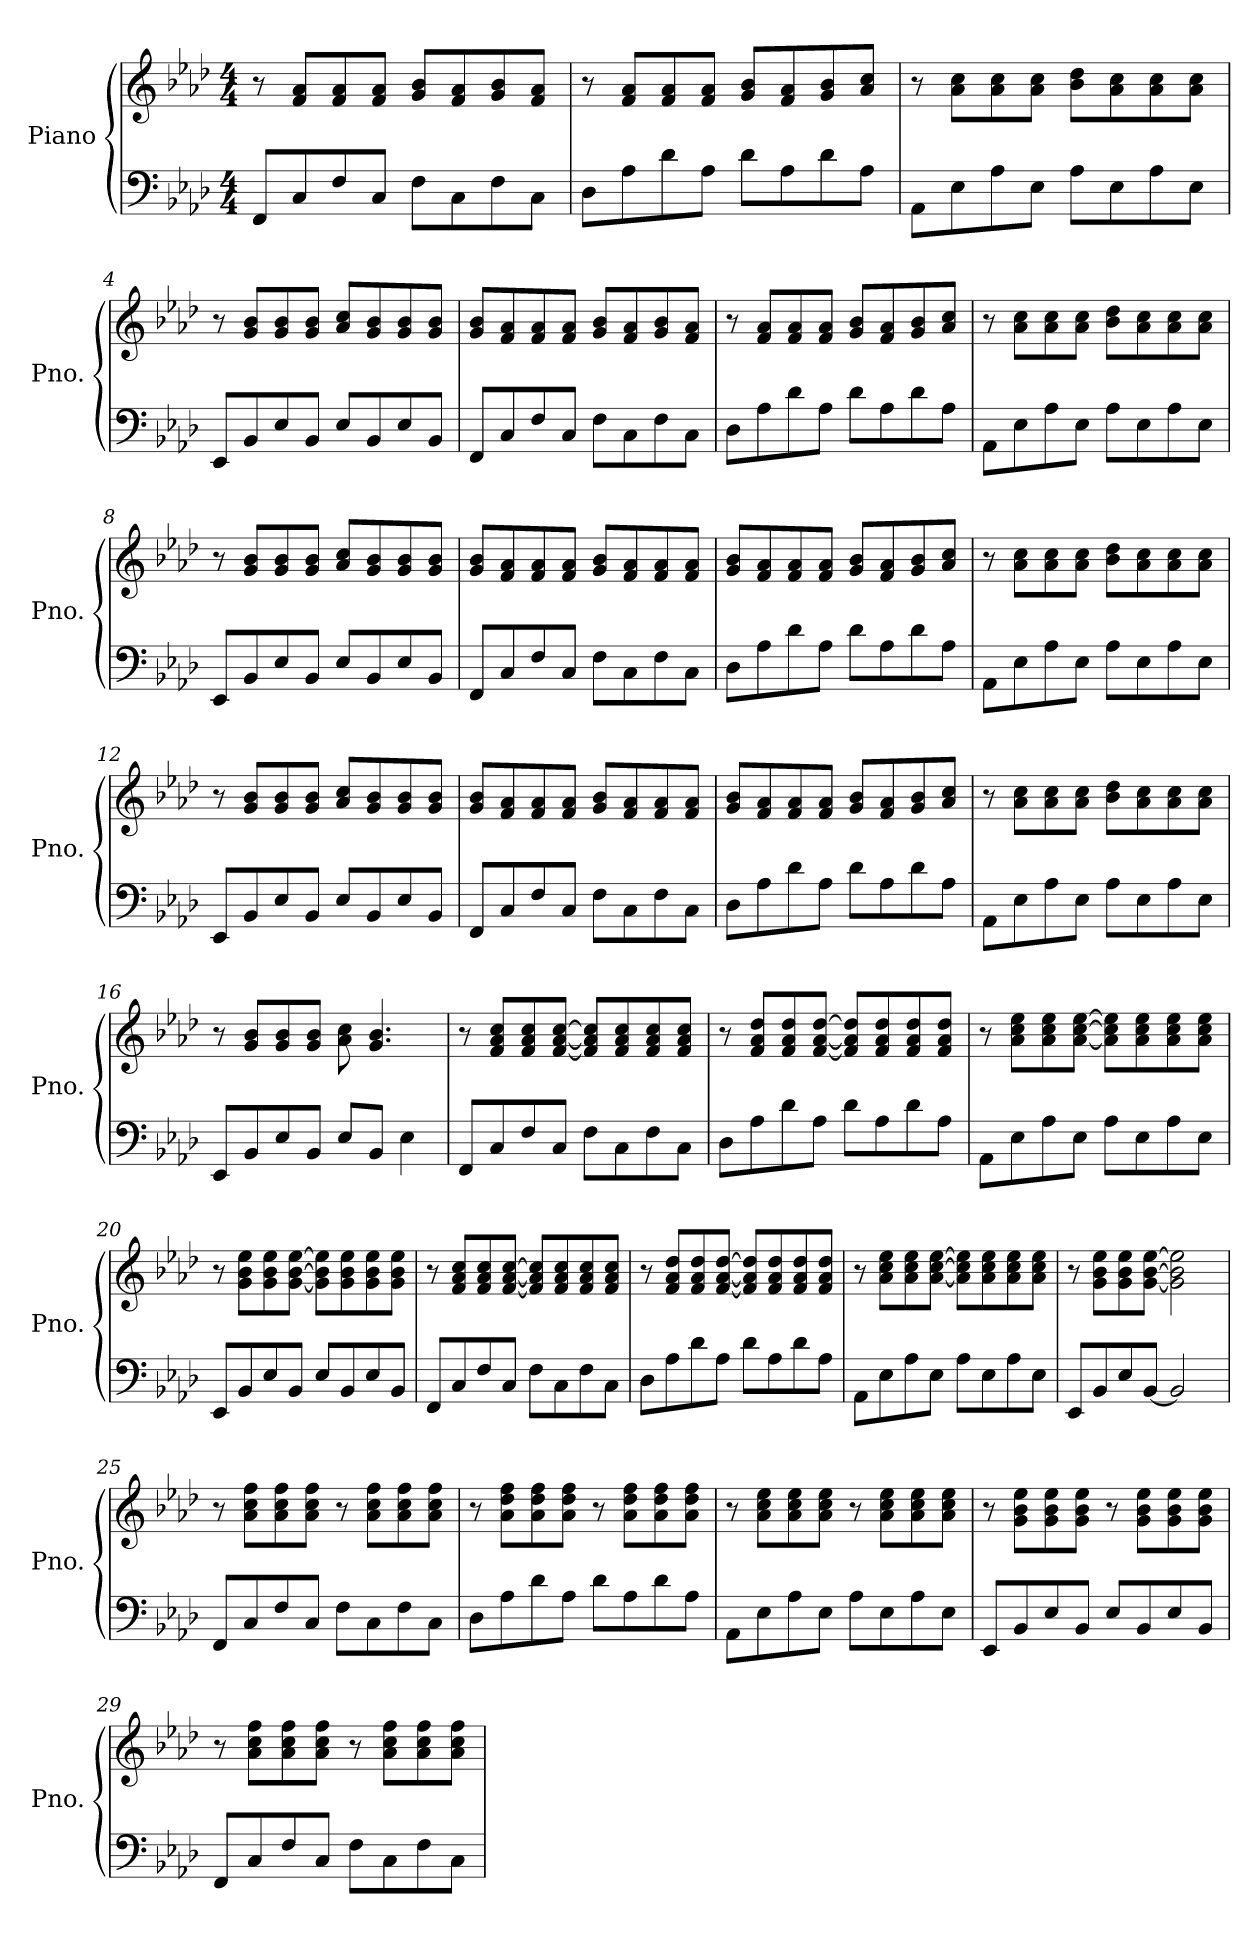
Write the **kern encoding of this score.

**kern	**kern
*part1	*part1
*staff2	*staff1
*I"Piano	*
*I'Pno.	*
*clefF4	*clefG2
*k[b-e-a-d-]	*k[b-e-a-d-]
*M4/4	*M4/4
*MM104	*MM104
=1	=1
8FF/L	8r
8C/	8f/ 8a-/L
8F/	8f/ 8a-/
8C/J	8f/ 8a-/J
8F\L	8g/ 8b-/L
8C\	8f/ 8a-/
8F\	8g/ 8b-/
8C\J	8f/ 8a-/J
=2	=2
8D-\L	8r
8A-\	8f/ 8a-/L
8d-\	8f/ 8a-/
8A-\J	8f/ 8a-/J
8d-\L	8g/ 8b-/L
8A-\	8f/ 8a-/
8d-\	8g/ 8b-/
8A-\J	8a-/ 8cc/J
=3	=3
8AA-\L	8r
8E-\	8a-\ 8cc\L
8A-\	8a-\ 8cc\
8E-\J	8a-\ 8cc\J
8A-\L	8b-\ 8dd-\L
8E-\	8a-\ 8cc\
8A-\	8a-\ 8cc\
8E-\J	8a-\ 8cc\J
=4	=4
8EE-/L	8r
8BB-/	8g/ 8b-/L
8E-/	8g/ 8b-/
8BB-/J	8g/ 8b-/J
8E-/L	8a-/ 8cc/L
8BB-/	8g/ 8b-/
8E-/	8g/ 8b-/
8BB-/J	8g/ 8b-/J
!!LO:LB:g=z
=5	=5
8FF/L	8g/ 8b-/L
8C/	8f/ 8a-/
8F/	8f/ 8a-/
8C/J	8f/ 8a-/J
8F\L	8g/ 8b-/L
8C\	8f/ 8a-/
8F\	8g/ 8b-/
8C\J	8f/ 8a-/J
=6	=6
8D-\L	8r
8A-\	8f/ 8a-/L
8d-\	8f/ 8a-/
8A-\J	8f/ 8a-/J
8d-\L	8g/ 8b-/L
8A-\	8f/ 8a-/
8d-\	8g/ 8b-/
8A-\J	8a-/ 8cc/J
=7	=7
8AA-\L	8r
8E-\	8a-\ 8cc\L
8A-\	8a-\ 8cc\
8E-\J	8a-\ 8cc\J
8A-\L	8b-\ 8dd-\L
8E-\	8a-\ 8cc\
8A-\	8a-\ 8cc\
8E-\J	8a-\ 8cc\J
=8	=8
8EE-/L	8r
8BB-/	8g/ 8b-/L
8E-/	8g/ 8b-/
8BB-/J	8g/ 8b-/J
8E-/L	8a-/ 8cc/L
8BB-/	8g/ 8b-/
8E-/	8g/ 8b-/
8BB-/J	8g/ 8b-/J
!!LO:LB:g=z
=9	=9
8FF/L	8g/ 8b-/L
8C/	8f/ 8a-/
8F/	8f/ 8a-/
8C/J	8f/ 8a-/J
8F\L	8g/ 8b-/L
8C\	8f/ 8a-/
8F\	8f/ 8a-/
8C\J	8f/ 8a-/J
=10	=10
8D-\L	8g/ 8b-/L
8A-\	8f/ 8a-/
8d-\	8f/ 8a-/
8A-\J	8f/ 8a-/J
8d-\L	8g/ 8b-/L
8A-\	8f/ 8a-/
8d-\	8g/ 8b-/
8A-\J	8a-/ 8cc/J
=11	=11
8AA-\L	8r
8E-\	8a-\ 8cc\L
8A-\	8a-\ 8cc\
8E-\J	8a-\ 8cc\J
8A-\L	8b-\ 8dd-\L
8E-\	8a-\ 8cc\
8A-\	8a-\ 8cc\
8E-\J	8a-\ 8cc\J
=12	=12
8EE-/L	8r
8BB-/	8g/ 8b-/L
8E-/	8g/ 8b-/
8BB-/J	8g/ 8b-/J
8E-/L	8a-/ 8cc/L
8BB-/	8g/ 8b-/
8E-/	8g/ 8b-/
8BB-/J	8g/ 8b-/J
!!LO:LB:g=z
=13	=13
8FF/L	8g/ 8b-/L
8C/	8f/ 8a-/
8F/	8f/ 8a-/
8C/J	8f/ 8a-/J
8F\L	8g/ 8b-/L
8C\	8f/ 8a-/
8F\	8f/ 8a-/
8C\J	8f/ 8a-/J
=14	=14
8D-\L	8g/ 8b-/L
8A-\	8f/ 8a-/
8d-\	8f/ 8a-/
8A-\J	8f/ 8a-/J
8d-\L	8g/ 8b-/L
8A-\	8f/ 8a-/
8d-\	8g/ 8b-/
8A-\J	8a-/ 8cc/J
=15	=15
8AA-\L	8r
8E-\	8a-\ 8cc\L
8A-\	8a-\ 8cc\
8E-\J	8a-\ 8cc\J
8A-\L	8b-\ 8dd-\L
8E-\	8a-\ 8cc\
8A-\	8a-\ 8cc\
8E-\J	8a-\ 8cc\J
=16	=16
8EE-/L	8r
8BB-/	8g/ 8b-/L
8E-/	8g/ 8b-/
8BB-/J	8g/ 8b-/J
8E-/L	8a-\ 8cc\
8BB-/J	4.g/ 4.b-/
4E-\	.
!!LO:LB:g=z
=17	=17
8FF/L	8r
8C/	8f/ 8a-/ 8cc/L
8F/	8f/ 8a-/ 8cc/
8C/J	[8f/ [8a-/ [8cc/J
8F\L	8f/] 8a-/] 8cc/]L
8C\	8f/ 8a-/ 8cc/
8F\	8f/ 8a-/ 8cc/
8C\J	8f/ 8a-/ 8cc/J
=18	=18
8D-\L	8r
8A-\	8f/ 8a-/ 8dd-/L
8d-\	8f/ 8a-/ 8dd-/
8A-\J	[8f/ [8a-/ [8dd-/J
8d-\L	8f/] 8a-/] 8dd-/]L
8A-\	8f/ 8a-/ 8dd-/
8d-\	8f/ 8a-/ 8dd-/
8A-\J	8f/ 8a-/ 8dd-/J
=19	=19
8AA-\L	8r
8E-\	8a-\ 8cc\ 8ee-\L
8A-\	8a-\ 8cc\ 8ee-\
8E-\J	[8a-\ [8cc\ [8ee-\J
8A-\L	8a-\] 8cc\] 8ee-\]L
8E-\	8a-\ 8cc\ 8ee-\
8A-\	8a-\ 8cc\ 8ee-\
8E-\J	8a-\ 8cc\ 8ee-\J
=20	=20
8EE-/L	8r
8BB-/	8g\ 8b-\ 8ee-\L
8E-/	8g\ 8b-\ 8ee-\
8BB-/J	[8g\ [8b-\ [8ee-\J
8E-/L	8g\] 8b-\] 8ee-\]L
8BB-/	8g\ 8b-\ 8ee-\
8E-/	8g\ 8b-\ 8ee-\
8BB-/J	8g\ 8b-\ 8ee-\J
!!LO:PB:g=z
=21	=21
8FF/L	8r
8C/	8f/ 8a-/ 8cc/L
8F/	8f/ 8a-/ 8cc/
8C/J	[8f/ [8a-/ [8cc/J
8F\L	8f/] 8a-/] 8cc/]L
8C\	8f/ 8a-/ 8cc/
8F\	8f/ 8a-/ 8cc/
8C\J	8f/ 8a-/ 8cc/J
=22	=22
8D-\L	8r
8A-\	8f/ 8a-/ 8dd-/L
8d-\	8f/ 8a-/ 8dd-/
8A-\J	[8f/ [8a-/ [8dd-/J
8d-\L	8f/] 8a-/] 8dd-/]L
8A-\	8f/ 8a-/ 8dd-/
8d-\	8f/ 8a-/ 8dd-/
8A-\J	8f/ 8a-/ 8dd-/J
=23	=23
8AA-\L	8r
8E-\	8a-\ 8cc\ 8ee-\L
8A-\	8a-\ 8cc\ 8ee-\
8E-\J	[8a-\ [8cc\ [8ee-\J
8A-\L	8a-\] 8cc\] 8ee-\]L
8E-\	8a-\ 8cc\ 8ee-\
8A-\	8a-\ 8cc\ 8ee-\
8E-\J	8a-\ 8cc\ 8ee-\J
=24	=24
8EE-/L	8r
8BB-/	8g\ 8b-\ 8ee-\L
8E-/	8g\ 8b-\ 8ee-\
[8BB-/J	[8g\ [8b-\ [8ee-\J
2BB-/]	2g\] 2b-\] 2ee-\]
!!LO:LB:g=z
=25	=25
8FF/L	8r
8C/	8a-\ 8cc\ 8ff\L
8F/	8a-\ 8cc\ 8ff\
8C/J	8a-\ 8cc\ 8ff\J
8F\L	8r
8C\	8a-\ 8cc\ 8ff\L
8F\	8a-\ 8cc\ 8ff\
8C\J	8a-\ 8cc\ 8ff\J
=26	=26
8D-\L	8r
8A-\	8a-\ 8dd-\ 8ff\L
8d-\	8a-\ 8dd-\ 8ff\
8A-\J	8a-\ 8dd-\ 8ff\J
8d-\L	8r
8A-\	8a-\ 8dd-\ 8ff\L
8d-\	8a-\ 8dd-\ 8ff\
8A-\J	8a-\ 8dd-\ 8ff\J
=27	=27
8AA-\L	8r
8E-\	8a-\ 8cc\ 8ee-\L
8A-\	8a-\ 8cc\ 8ee-\
8E-\J	8a-\ 8cc\ 8ee-\J
8A-\L	8r
8E-\	8a-\ 8cc\ 8ee-\L
8A-\	8a-\ 8cc\ 8ee-\
8E-\J	8a-\ 8cc\ 8ee-\J
=28	=28
8EE-/L	8r
8BB-/	8g\ 8b-\ 8ee-\L
8E-/	8g\ 8b-\ 8ee-\
8BB-/J	8g\ 8b-\ 8ee-\J
8E-/L	8r
8BB-/	8g\ 8b-\ 8ee-\L
8E-/	8g\ 8b-\ 8ee-\
8BB-/J	8g\ 8b-\ 8ee-\J
!!LO:LB:g=z
=29	=29
8FF/L	8r
8C/	8a-\ 8cc\ 8ff\L
8F/	8a-\ 8cc\ 8ff\
8C/J	8a-\ 8cc\ 8ff\J
8F\L	8r
8C\	8a-\ 8cc\ 8ff\L
8F\	8a-\ 8cc\ 8ff\
8C\J	8a-\ 8cc\ 8ff\J
=	=
*-	*-
